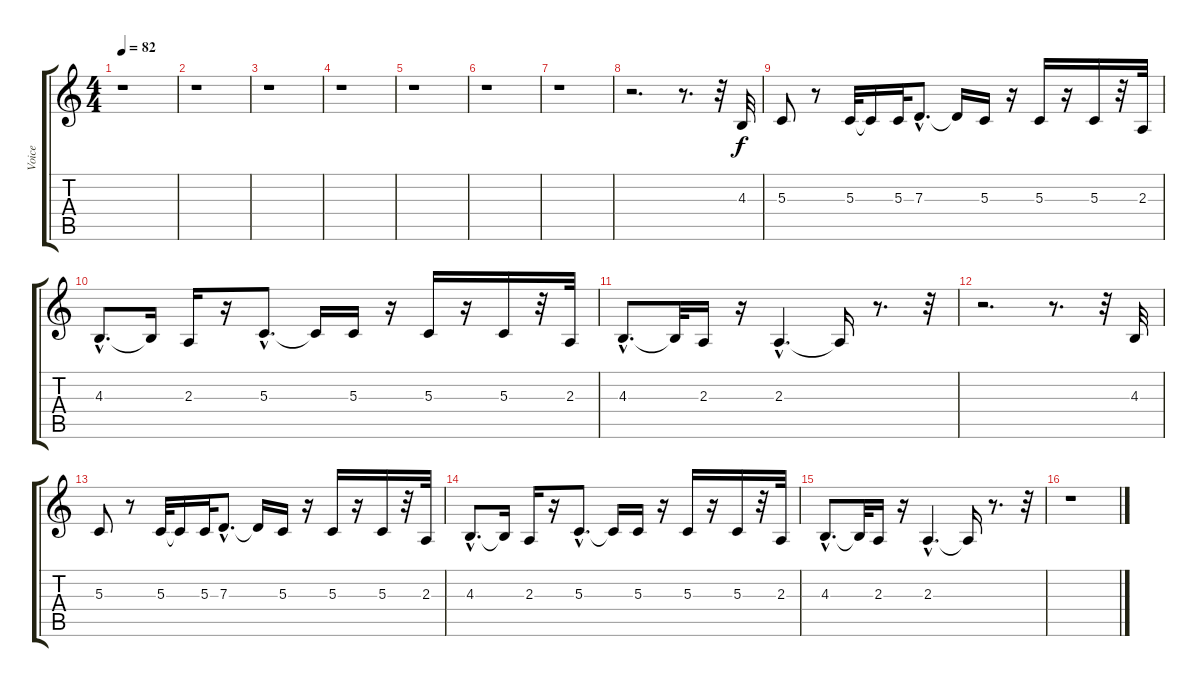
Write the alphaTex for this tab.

\track ("Voice" "Voice") {instrument vibraphone}
\staff {score tabs}
\tuning (E4 B3 G3 D3 A2 E2) {hide}
\ts (4 4)
\tempo 82
\clef g2
\ks c
r.1{dy f instrument vibraphone} |
r.1 |
r.1 |
r.1 |
r.1 |
r.1 |
r.1 |
r.2{d} r.8{d} r.32 4.3.32 |
5.3.8 r.8 5.3.32 5.3{t}.16 5.3.32 7.3{hac}.8{d} 7.3{t}.16 5.3.16 r.16 5.3.16 r.16 5.3.16 r.32 2.3.32 |
4.3{hac}.8{d} 4.3{t}.16 2.3.16 r.16 5.3{hac}.8{d} 5.3{t}.16 5.3.16 r.16 5.3.16 r.16 5.3.16 r.32 2.3.32 |
4.3{hac}.8{d} 4.3{t}.32 2.3.16 r.16 2.3{hac}.4{d} 2.3{t}.16 r.8{d} r.32 |
r.2{d} r.8{d} r.32 4.3.32 |
5.3.8 r.8 5.3.32 5.3{t}.16 5.3.32 7.3{hac}.8{d} 7.3{t}.16 5.3.16 r.16 5.3.16 r.16 5.3.16 r.32 2.3.32 |
4.3{hac}.8{d} 4.3{t}.16 2.3.16 r.16 5.3{hac}.8{d} 5.3{t}.16 5.3.16 r.16 5.3.16 r.16 5.3.16 r.32 2.3.32 |
4.3{hac}.8{d} 4.3{t}.32 2.3.16 r.16 2.3{hac}.4{d} 2.3{t}.16 r.8{d} r.32 |
r.1
